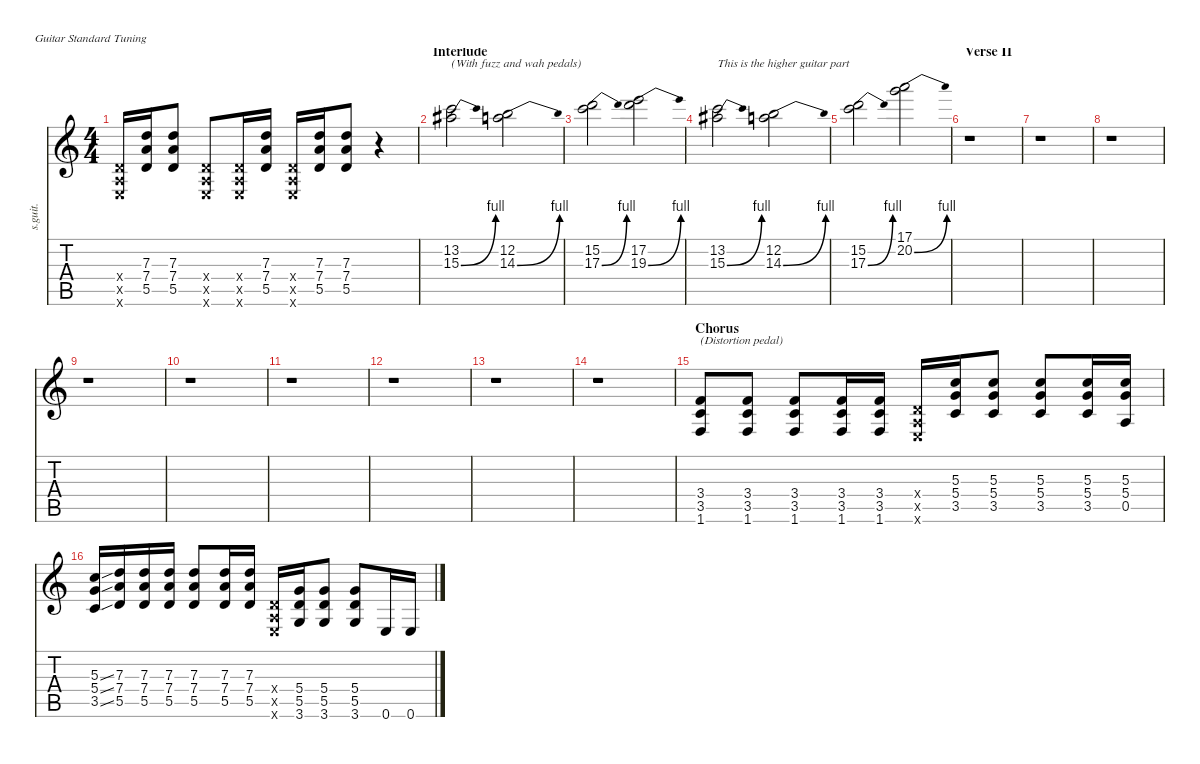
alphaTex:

\defaultSystemsLayout 4
\hideDynamics
\bracketExtendMode nobrackets
\track ("Lead Guitar" "s.guit.") {instrument distortionguitar}
\staff {score tabs}
\tuning (E4 B3 G3 D3 A2 E2)
\ts (4 4)
\tempo (96 hide)
\clef g2
\ks c
(0.4{x} 0.5{x} 0.6{x}).16{dy f} (7.3 7.4 5.5).16 (7.3 7.4 5.5).8 (0.4{x} 0.5{x} 0.6{x}).8 (0.4{x} 0.5{x} 0.6{x}).16 (7.3 7.4 5.5).16 (0.4{x} 0.5{x} 0.6{x}).16 (7.3 7.4 5.5).16 (7.3 7.4 5.5).8 r.4 |
\section ("" "Interlude")
(13.2 15.3{be (bend 0 0 60 4) acc #}).2{txt "(With fuzz and wah pedals)"} (12.2 14.3{be (bend 0 0 60 4)}).2 |
(15.2 17.3{be (bend 0 0 60 4)}).2 (17.2 19.3{be (bend 0 0 60 4)}).2 |
(13.2 15.3{be (bend 0 0 60 4) acc #}).2{txt "This is the higher guitar part"} (12.2 14.3{be (bend 0 0 60 4)}).2 |
(15.2 17.3{be (bend 0 0 60 4)}).2 (17.1 20.2{be (bend 0 0 60 4)}).2 |
\section ("" "Verse II")
r.1 |
r.1 |
r.1 |
r.1 |
r.1 |
r.1 |
r.1 |
r.1 |
r.1 |
\section ("" "Chorus")
(3.4 3.5 1.6).8{txt "(Distortion pedal)"} (3.4 3.5 1.6).8 (3.4 3.5 1.6).8 (3.4 3.5 1.6).16 (3.4 3.5 1.6).16 (0.4{x} 0.5{x} 0.6{x}).16 (5.3 5.4 3.5).16 (5.3 5.4 3.5).8 (5.3 5.4 3.5).8 (5.3 5.4 3.5).16 (5.3 5.4 0.5).16 |
(5.3{ss} 5.4{ss} 3.5{ss}).16 (7.3 7.4 5.5).16 (7.3 7.4 5.5).16 (7.3 7.4 5.5).16 (7.3 7.4 5.5).8 (7.3 7.4 5.5).16 (7.3 7.4 5.5).16 (0.4{x} 0.5{x} 0.6{x}).16 (5.4 5.5 3.6).16 (5.4 5.5 3.6).8 (5.4 5.5 3.6).8 0.6.16 0.6.16
